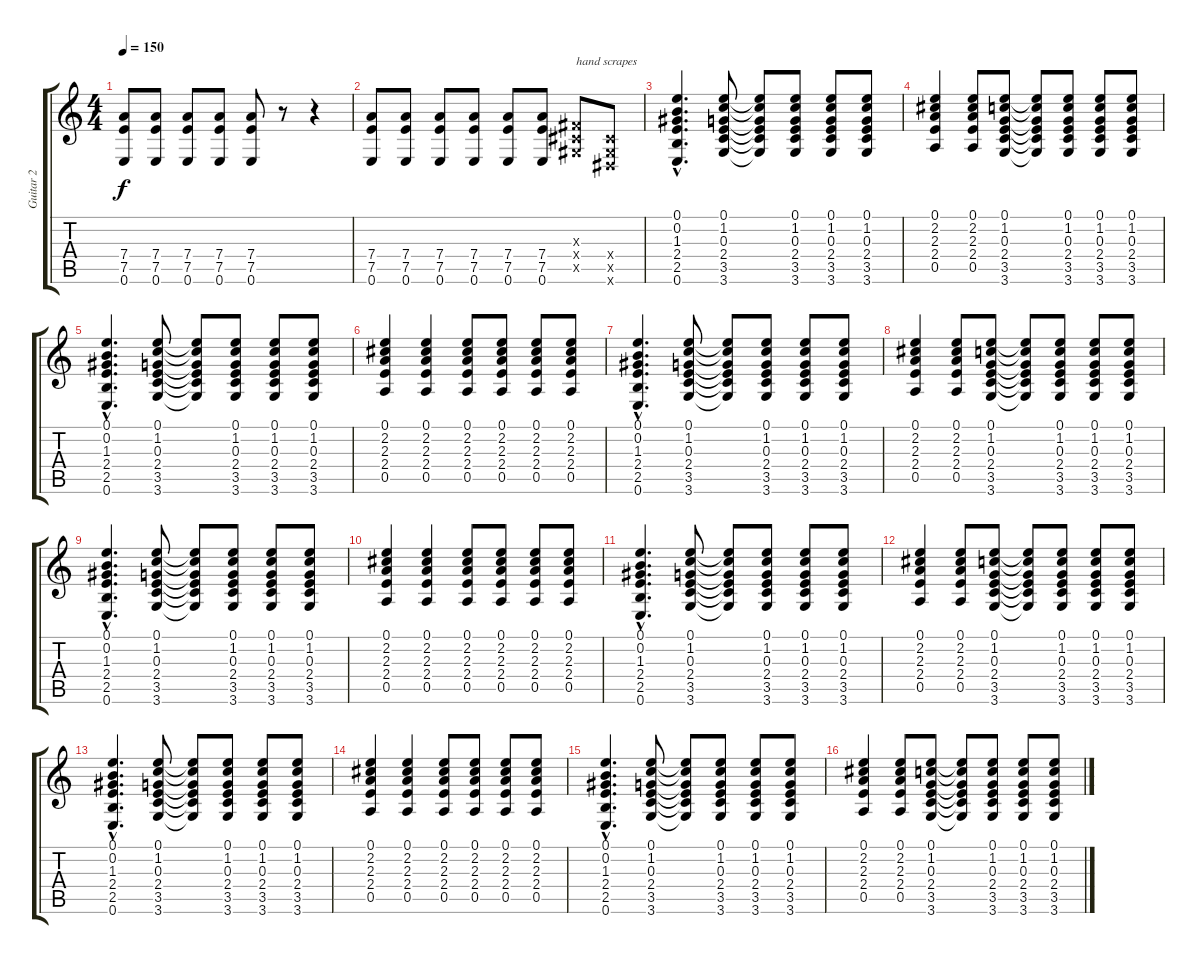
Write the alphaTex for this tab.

\track ("Guitar 2" "Guitar 2") {instrument overdrivenguitar}
\staff {score tabs}
\tuning (E4 B3 G3 D3 A2 E2) {hide}
\ts (4 4)
\tempo 150
\clef g2
\ks c
(7.4 7.5 0.6).8{dy f} (7.4 7.5 0.6).8 (7.4 7.5 0.6).8 (7.4 7.5 0.6).8 (7.4 7.5 0.6).8 r.8 r.4 |
(7.4 7.5 0.6).8 (7.4 7.5 0.6).8 (7.4 7.5 0.6).8 (7.4 7.5 0.6).8 (7.4 7.5 0.6).8 (7.4 7.5 0.6).8 (-1.3{x} -1.4{x} -1.5{x}).8{txt "hand scrapes"} (-1.4{x} -1.5{x} -1.6{x}).8 |
(0.1{hac} 0.2{hac} 1.3{hac} 2.4{hac} 2.5{hac} 0.6{hac}).4{d} (0.1 1.2 0.3 2.4 3.5 3.6).8 (0.1{t} 1.2{t} 0.3{t} 2.4{t} 3.5{t} 3.6{t}).8 (0.1 1.2 0.3 2.4 3.5 3.6).8 (0.1 1.2 0.3 2.4 3.5 3.6).8 (0.1 1.2 0.3 2.4 3.5 3.6).8 |
(0.1 2.2 2.3 2.4 0.5).4 (0.1 2.2 2.3 2.4 0.5).8 (0.1 1.2 0.3 2.4 3.5 3.6).8 (0.1{t} 1.2{t} 0.3{t} 2.4{t} 3.5{t} 3.6{t}).8 (0.1 1.2 0.3 2.4 3.5 3.6).8 (0.1 1.2 0.3 2.4 3.5 3.6).8 (0.1 1.2 0.3 2.4 3.5 3.6).8 |
(0.1{hac} 0.2{hac} 1.3{hac} 2.4{hac} 2.5{hac} 0.6{hac}).4{d} (0.1 1.2 0.3 2.4 3.5 3.6).8 (0.1{t} 1.2{t} 0.3{t} 2.4{t} 3.5{t} 3.6{t}).8 (0.1 1.2 0.3 2.4 3.5 3.6).8 (0.1 1.2 0.3 2.4 3.5 3.6).8 (0.1 1.2 0.3 2.4 3.5 3.6).8 |
(0.1 2.2 2.3 2.4 0.5).4 (0.1 2.2 2.3 2.4 0.5).4 (0.1 2.2 2.3 2.4 0.5).8 (0.1 2.2 2.3 2.4 0.5).8 (0.1 2.2 2.3 2.4 0.5).8 (0.1 2.2 2.3 2.4 0.5).8 |
(0.1{hac} 0.2{hac} 1.3{hac} 2.4{hac} 2.5{hac} 0.6{hac}).4{d} (0.1 1.2 0.3 2.4 3.5 3.6).8 (0.1{t} 1.2{t} 0.3{t} 2.4{t} 3.5{t} 3.6{t}).8 (0.1 1.2 0.3 2.4 3.5 3.6).8 (0.1 1.2 0.3 2.4 3.5 3.6).8 (0.1 1.2 0.3 2.4 3.5 3.6).8 |
(0.1 2.2 2.3 2.4 0.5).4 (0.1 2.2 2.3 2.4 0.5).8 (0.1 1.2 0.3 2.4 3.5 3.6).8 (0.1{t} 1.2{t} 0.3{t} 2.4{t} 3.5{t} 3.6{t}).8 (0.1 1.2 0.3 2.4 3.5 3.6).8 (0.1 1.2 0.3 2.4 3.5 3.6).8 (0.1 1.2 0.3 2.4 3.5 3.6).8 |
(0.1{hac} 0.2{hac} 1.3{hac} 2.4{hac} 2.5{hac} 0.6{hac}).4{d} (0.1 1.2 0.3 2.4 3.5 3.6).8 (0.1{t} 1.2{t} 0.3{t} 2.4{t} 3.5{t} 3.6{t}).8 (0.1 1.2 0.3 2.4 3.5 3.6).8 (0.1 1.2 0.3 2.4 3.5 3.6).8 (0.1 1.2 0.3 2.4 3.5 3.6).8 |
(0.1 2.2 2.3 2.4 0.5).4 (0.1 2.2 2.3 2.4 0.5).4 (0.1 2.2 2.3 2.4 0.5).8 (0.1 2.2 2.3 2.4 0.5).8 (0.1 2.2 2.3 2.4 0.5).8 (0.1 2.2 2.3 2.4 0.5).8 |
(0.1{hac} 0.2{hac} 1.3{hac} 2.4{hac} 2.5{hac} 0.6{hac}).4{d} (0.1 1.2 0.3 2.4 3.5 3.6).8 (0.1{t} 1.2{t} 0.3{t} 2.4{t} 3.5{t} 3.6{t}).8 (0.1 1.2 0.3 2.4 3.5 3.6).8 (0.1 1.2 0.3 2.4 3.5 3.6).8 (0.1 1.2 0.3 2.4 3.5 3.6).8 |
(0.1 2.2 2.3 2.4 0.5).4 (0.1 2.2 2.3 2.4 0.5).8 (0.1 1.2 0.3 2.4 3.5 3.6).8 (0.1{t} 1.2{t} 0.3{t} 2.4{t} 3.5{t} 3.6{t}).8 (0.1 1.2 0.3 2.4 3.5 3.6).8 (0.1 1.2 0.3 2.4 3.5 3.6).8 (0.1 1.2 0.3 2.4 3.5 3.6).8 |
(0.1{hac} 0.2{hac} 1.3{hac} 2.4{hac} 2.5{hac} 0.6{hac}).4{d} (0.1 1.2 0.3 2.4 3.5 3.6).8 (0.1{t} 1.2{t} 0.3{t} 2.4{t} 3.5{t} 3.6{t}).8 (0.1 1.2 0.3 2.4 3.5 3.6).8 (0.1 1.2 0.3 2.4 3.5 3.6).8 (0.1 1.2 0.3 2.4 3.5 3.6).8 |
(0.1 2.2 2.3 2.4 0.5).4 (0.1 2.2 2.3 2.4 0.5).4 (0.1 2.2 2.3 2.4 0.5).8 (0.1 2.2 2.3 2.4 0.5).8 (0.1 2.2 2.3 2.4 0.5).8 (0.1 2.2 2.3 2.4 0.5).8 |
(0.1{hac} 0.2{hac} 1.3{hac} 2.4{hac} 2.5{hac} 0.6{hac}).4{d} (0.1 1.2 0.3 2.4 3.5 3.6).8 (0.1{t} 1.2{t} 0.3{t} 2.4{t} 3.5{t} 3.6{t}).8 (0.1 1.2 0.3 2.4 3.5 3.6).8 (0.1 1.2 0.3 2.4 3.5 3.6).8 (0.1 1.2 0.3 2.4 3.5 3.6).8 |
(0.1 2.2 2.3 2.4 0.5).4 (0.1 2.2 2.3 2.4 0.5).8 (0.1 1.2 0.3 2.4 3.5 3.6).8 (0.1{t} 1.2{t} 0.3{t} 2.4{t} 3.5{t} 3.6{t}).8 (0.1 1.2 0.3 2.4 3.5 3.6).8 (0.1 1.2 0.3 2.4 3.5 3.6).8 (0.1 1.2 0.3 2.4 3.5 3.6).8
